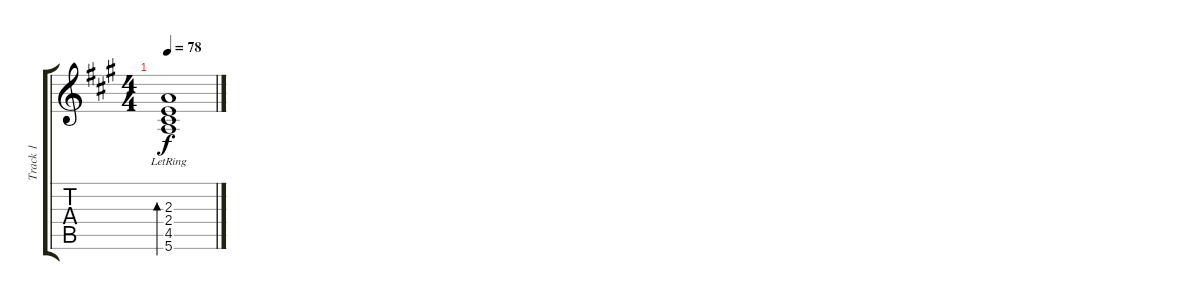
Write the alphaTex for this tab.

\track ("Track 1" "Track 1") {instrument acousticguitarsteel}
\staff {score tabs}
\tuning (E4 B3 G3 D3 A2 E2) {hide}
\ts (4 4)
\tempo 78
\clef g2
\ks a
(2.3{lr} 2.4{lr} 4.5{lr} 5.6{lr}).1{bd 60 dy f}
